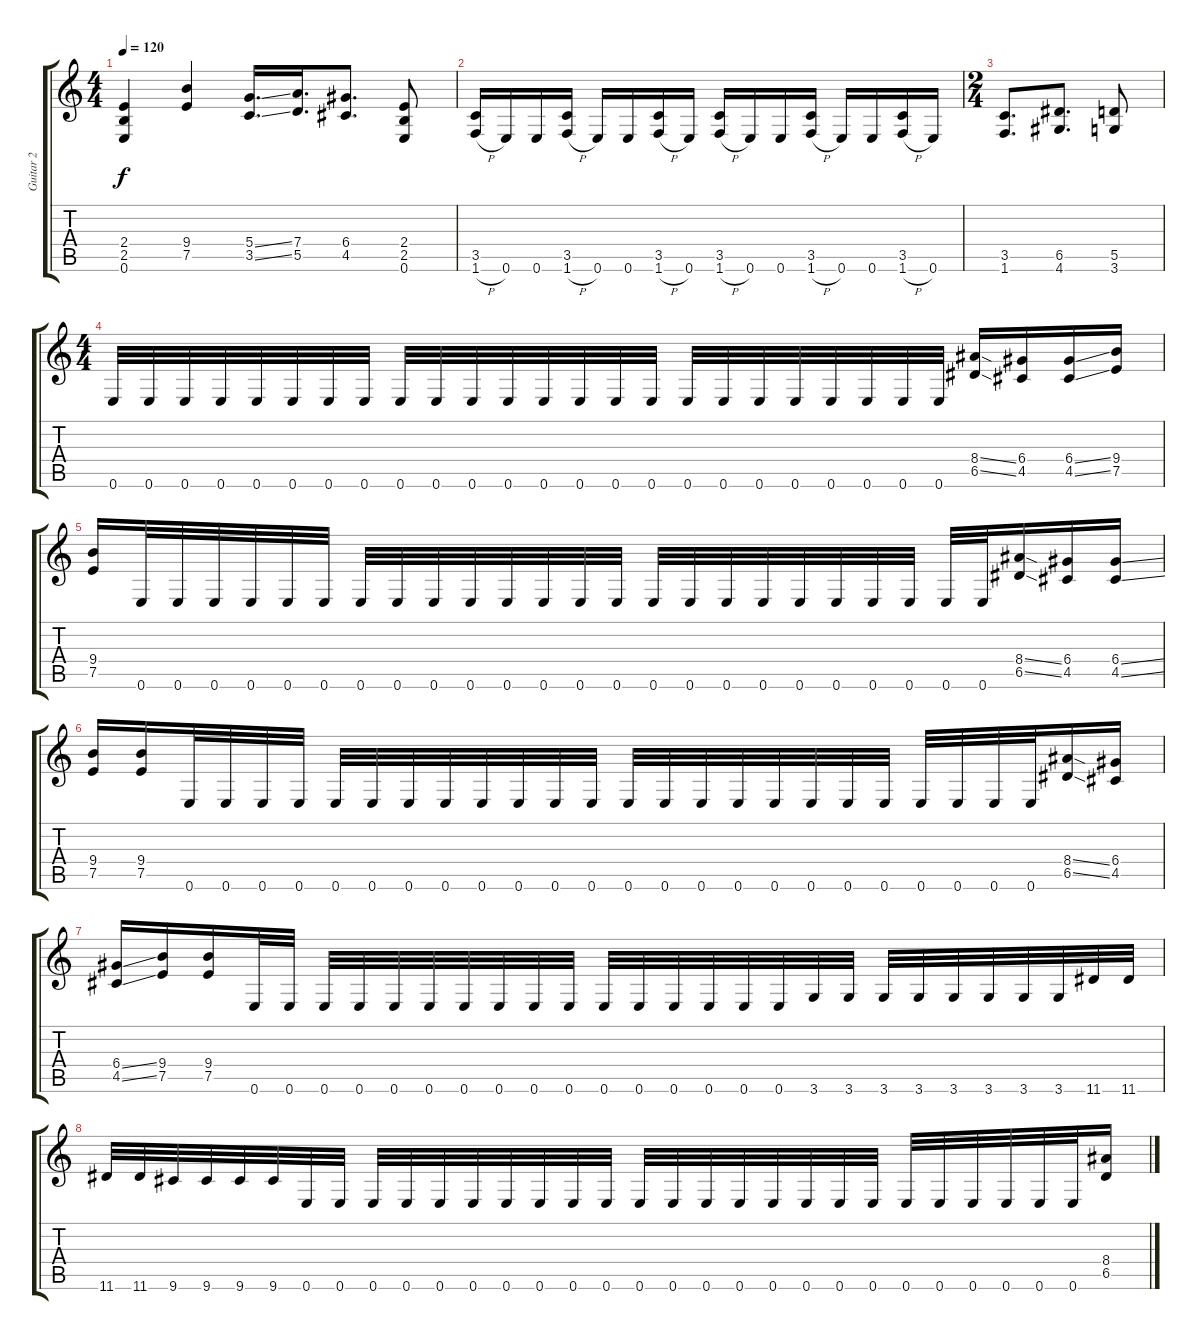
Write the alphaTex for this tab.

\track ("Guitar 2" "Guitar 2") {instrument distortionguitar}
\staff {score tabs}
\tuning (E4 B3 G3 D3 A2 E2) {hide}
\ts (4 4)
\tempo 120
\clef g2
\ks c
(2.4 2.5 0.6).4{dy f} (9.4 7.5).4 (5.4{ss} 3.5{ss}).16{d} (7.4 5.5).16{d} (6.4 4.5).8{d} (2.4 2.5 0.6).8 |
(3.5 1.6{h}).16 0.6.16 0.6.16 (3.5 1.6{h}).16 0.6.16 0.6.16 (3.5 1.6{h}).16 0.6.16 (3.5 1.6{h}).16 0.6.16 0.6.16 (3.5 1.6{h}).16 0.6.16 0.6.16 (3.5 1.6{h}).16 0.6.16 |
\ts (2 4)
(3.5 1.6).8{d} (6.5 4.6).8{d} (5.5 3.6).8 |
\ts (4 4)
0.6.32 0.6.32 0.6.32 0.6.32 0.6.32 0.6.32 0.6.32 0.6.32 0.6.32 0.6.32 0.6.32 0.6.32 0.6.32 0.6.32 0.6.32 0.6.32 0.6.32 0.6.32 0.6.32 0.6.32 0.6.32 0.6.32 0.6.32 0.6.32 (8.4{ss} 6.5{ss}).16 (6.4 4.5).16 (6.4{ss} 4.5{ss}).16 (9.4 7.5).16 |
(9.4 7.5).16 0.6.32 0.6.32 0.6.32 0.6.32 0.6.32 0.6.32 0.6.32 0.6.32 0.6.32 0.6.32 0.6.32 0.6.32 0.6.32 0.6.32 0.6.32 0.6.32 0.6.32 0.6.32 0.6.32 0.6.32 0.6.32 0.6.32 0.6.32 0.6.32 (8.4{ss} 6.5{ss}).16 (6.4 4.5).16 (6.4{ss} 4.5{ss}).16 |
(9.4 7.5).16 (9.4 7.5).16 0.6.32 0.6.32 0.6.32 0.6.32 0.6.32 0.6.32 0.6.32 0.6.32 0.6.32 0.6.32 0.6.32 0.6.32 0.6.32 0.6.32 0.6.32 0.6.32 0.6.32 0.6.32 0.6.32 0.6.32 0.6.32 0.6.32 0.6.32 0.6.32 (8.4{ss} 6.5{ss}).16 (6.4 4.5).16 |
(6.4{ss} 4.5{ss}).16 (9.4 7.5).16 (9.4 7.5).16 0.6.32 0.6.32 0.6.32 0.6.32 0.6.32 0.6.32 0.6.32 0.6.32 0.6.32 0.6.32 0.6.32 0.6.32 0.6.32 0.6.32 0.6.32 0.6.32 3.6.32 3.6.32 3.6.32 3.6.32 3.6.32 3.6.32 3.6.32 3.6.32 11.6.32 11.6.32 |
11.6.32 11.6.32 9.6.32 9.6.32 9.6.32 9.6.32 0.6.32 0.6.32 0.6.32 0.6.32 0.6.32 0.6.32 0.6.32 0.6.32 0.6.32 0.6.32 0.6.32 0.6.32 0.6.32 0.6.32 0.6.32 0.6.32 0.6.32 0.6.32 0.6.32 0.6.32 0.6.32 0.6.32 0.6.32 0.6.32 (8.4{ss} 6.5{ss}).16
